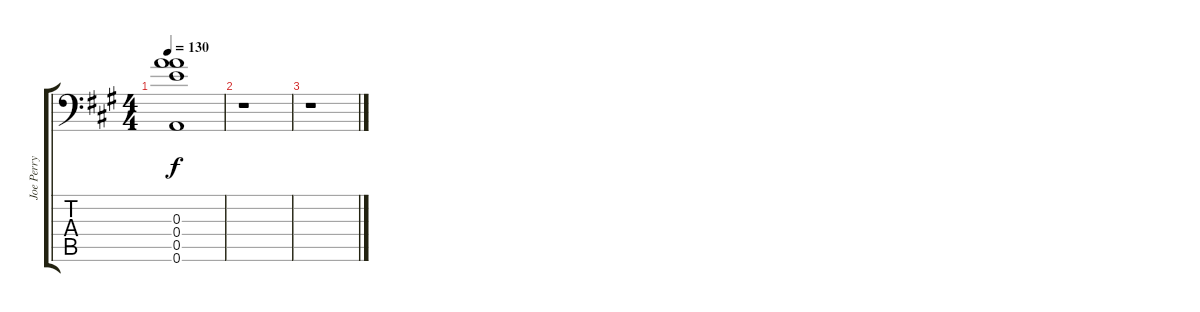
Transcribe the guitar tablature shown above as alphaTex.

\track ("Joe Perry" "Joe Perry") {instrument distortionguitar}
\staff {score tabs}
\tuning (E4 Db4 A3 E3 A3 A1) {hide}
\ts (4 4)
\tempo 130
\clef f4
\ks a
(0.3{t} 0.4{t} 0.5{t} 0.6{t}).1{dy f} |
r.1 |
r.1
